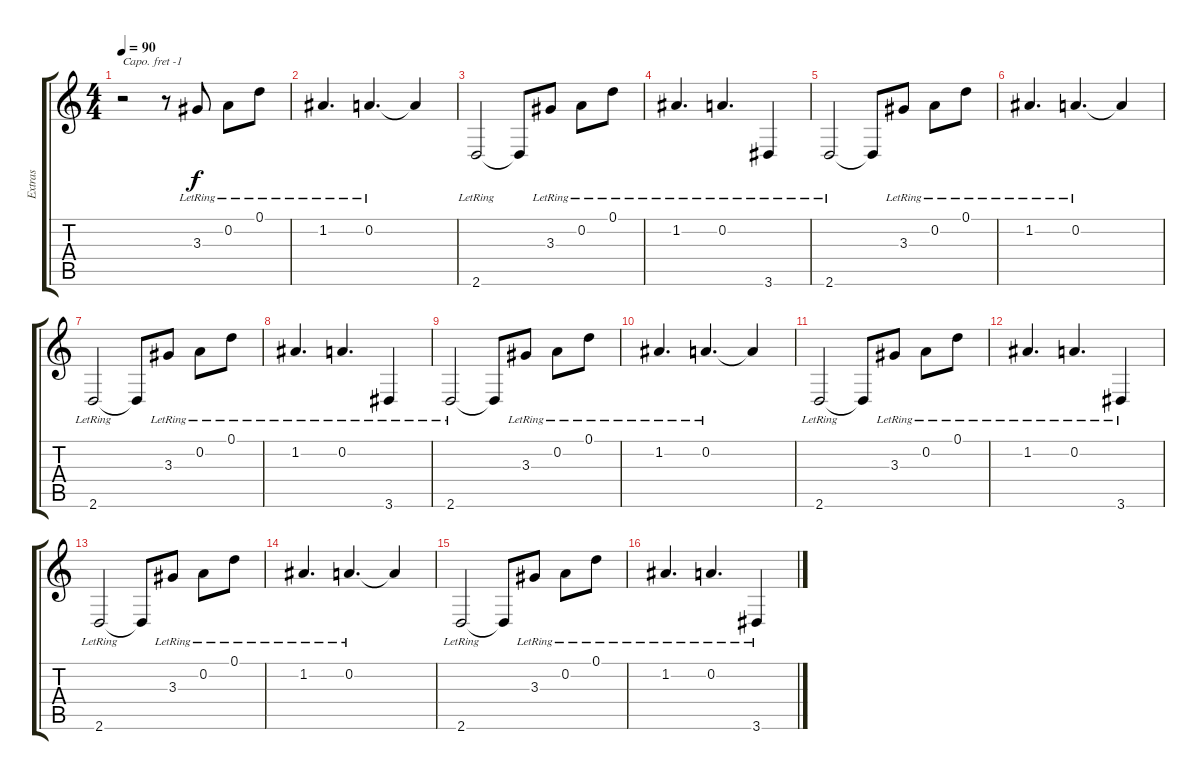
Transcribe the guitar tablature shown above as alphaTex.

\track ("Extras" "Extras") {instrument electricguitarclean}
\staff {score tabs}
\capo -1
\tuning (Eb4 Bb3 Gb3 Db3 Ab2 Db2) {hide}
\ts (4 4)
\tempo 90
\clef g2
\ks c
r.2{dy f} r.8 3.3{lr}.8 0.2{lr}.8 0.1{lr}.8 |
1.2{lr}.4{d} 0.2{lr}.4{d} 0.2{t}.4 |
2.6{lr}.2 2.6{t}.8 3.3{lr}.8 0.2{lr}.8 0.1{lr}.8 |
1.2{lr}.4{d} 0.2{lr}.4{d} 3.6{lr}.4 |
2.6{lr}.2 2.6{t}.8 3.3{lr}.8 0.2{lr}.8 0.1{lr}.8 |
1.2{lr}.4{d} 0.2{lr}.4{d} 0.2{t}.4 |
2.6{lr}.2 2.6{t}.8 3.3{lr}.8 0.2{lr}.8 0.1{lr}.8 |
1.2{lr}.4{d} 0.2{lr}.4{d} 3.6{lr}.4 |
2.6{lr}.2 2.6{t}.8 3.3{lr}.8 0.2{lr}.8 0.1{lr}.8 |
1.2{lr}.4{d} 0.2{lr}.4{d} 0.2{t}.4 |
2.6{lr}.2 2.6{t}.8 3.3{lr}.8 0.2{lr}.8 0.1{lr}.8 |
1.2{lr}.4{d} 0.2{lr}.4{d} 3.6{lr}.4 |
2.6{lr}.2 2.6{t}.8 3.3{lr}.8 0.2{lr}.8 0.1{lr}.8 |
1.2{lr}.4{d} 0.2{lr}.4{d} 0.2{t}.4 |
2.6{lr}.2 2.6{t}.8 3.3{lr}.8 0.2{lr}.8 0.1{lr}.8 |
1.2{lr}.4{d} 0.2{lr}.4{d} 3.6{lr}.4
